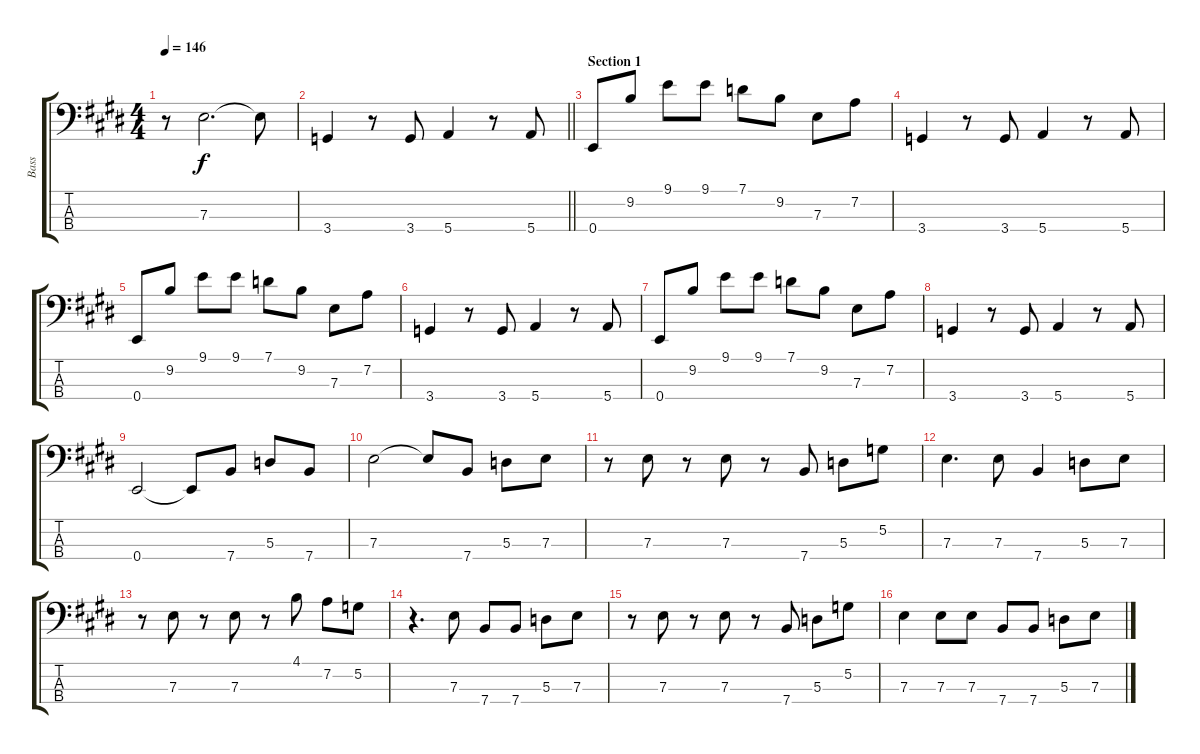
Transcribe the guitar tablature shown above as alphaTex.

\track ("Bass" "Bass") {instrument electricbassfinger}
\staff {score tabs}
\tuning (G2 D2 A1 E1) {hide}
\ts (4 4)
\tempo 146
\clef f4
\ks e
r.8{dy f} 7.3.2{d} 7.3{t}.8 |
\barLineRight lightlight
3.4.4 r.8 3.4.8 5.4.4 r.8 5.4.8 |
\section ("" "Section 1")
0.4.8 9.2.8 9.1.8 9.1.8 7.1.8 9.2.8 7.3.8 7.2.8 |
3.4.4 r.8 3.4.8 5.4.4 r.8 5.4.8 |
0.4.8 9.2.8 9.1.8 9.1.8 7.1.8 9.2.8 7.3.8 7.2.8 |
3.4.4 r.8 3.4.8 5.4.4 r.8 5.4.8 |
0.4.8 9.2.8 9.1.8 9.1.8 7.1.8 9.2.8 7.3.8 7.2.8 |
3.4.4 r.8 3.4.8 5.4.4 r.8 5.4.8 |
0.4.2 0.4{t}.8 7.4.8 5.3.8 7.4.8 |
7.3.2 7.3{t}.8 7.4.8 5.3.8 7.3.8 |
r.8 7.3.8 r.8 7.3.8 r.8 7.4.8 5.3.8 5.2.8 |
7.3.4{d} 7.3.8 7.4.4 5.3.8 7.3.8 |
r.8 7.3.8 r.8 7.3.8 r.8 4.1.8 7.2.8 5.2.8 |
r.4{d} 7.3.8 7.4.8 7.4.8 5.3.8 7.3.8 |
r.8 7.3.8 r.8 7.3.8 r.8 7.4.8 5.3.8 5.2.8 |
7.3.4 7.3.8 7.3.8 7.4.8 7.4.8 5.3.8 7.3.8
